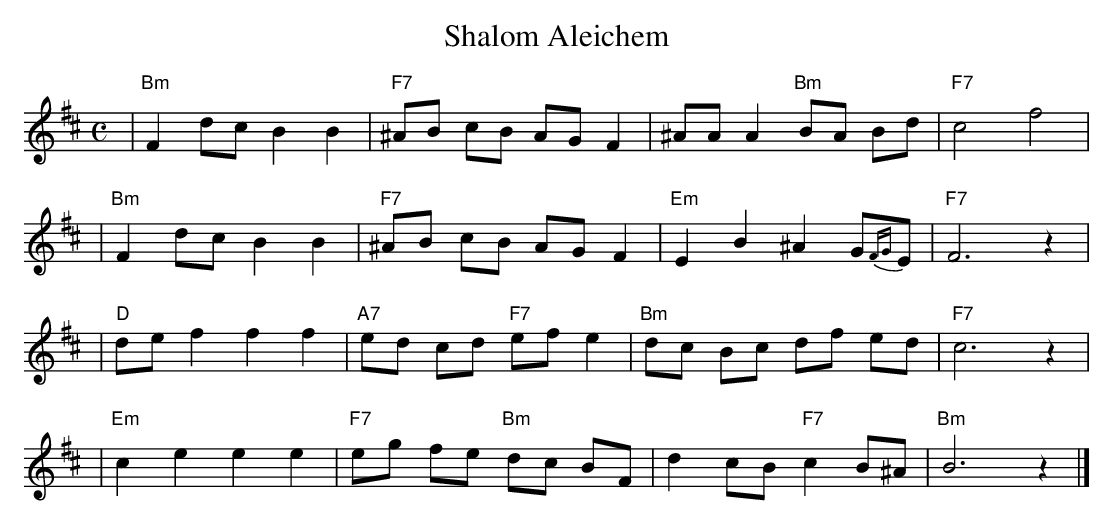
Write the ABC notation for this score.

X:1
T: Shalom Aleichem
M: C
L: a/8
K: Bm
| "Bm"F2 dc B2 B2 | "F7"^AB cB AG F2 | ^AA A2 "Bm"BA Bd | "F7"c4 f4 |
| "Bm"F2 dc B2 B2 | "F7"^AB cB AG F2 | "Em"E2 B2 ^A2 G{FG}E | "F7"F6 z2 |
| "D"de f2 f2 f2 | "A7"ed cd "F7"ef e2 | "Bm"dc Bc df ed | "F7"c6 z2 |
| "Em"c2 e2 e2 e2 | "F7"eg fe "Bm"dc BF | d2 cB "F7"c2 B^A | "Bm"B6 z2 |]
